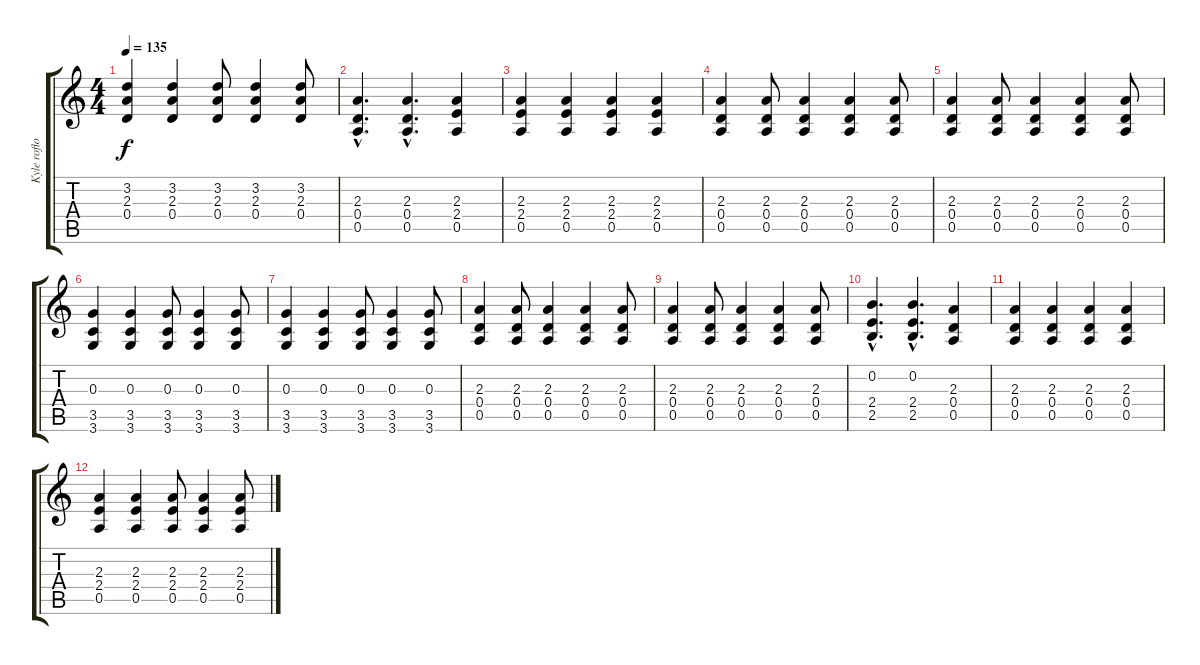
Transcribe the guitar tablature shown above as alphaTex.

\track ("Kyle roflolomg" "Kyle roflo") {instrument acousticguitarnylon}
\staff {score tabs}
\tuning (E4 B3 G3 D3 A2 E2) {hide}
\ts (4 4)
\tempo 135
\clef g2
\ks c
(3.2 2.3 0.4).4{dy f} (3.2 2.3 0.4).4 (3.2 2.3 0.4).8 (3.2 2.3 0.4).4 (3.2 2.3 0.4).8 |
(2.3{hac} 0.4{hac} 0.5{hac}).4{d} (2.3{hac} 0.4{hac} 0.5{hac}).4{d} (2.3 2.4 0.5).4 |
(2.3 2.4 0.5).4 (2.3 2.4 0.5).4 (2.3 2.4 0.5).4 (2.3 2.4 0.5).4 |
(2.3 0.4 0.5).4 (2.3 0.4 0.5).8 (2.3 0.4 0.5).4 (2.3 0.4 0.5).4 (2.3 0.4 0.5).8 |
(2.3 0.4 0.5).4 (2.3 0.4 0.5).8 (2.3 0.4 0.5).4 (2.3 0.4 0.5).4 (2.3 0.4 0.5).8 |
(0.3 3.5 3.6).4 (0.3 3.5 3.6).4 (0.3 3.5 3.6).8 (0.3 3.5 3.6).4 (0.3 3.5 3.6).8 |
(0.3 3.5 3.6).4 (0.3 3.5 3.6).4 (0.3 3.5 3.6).8 (0.3 3.5 3.6).4 (0.3 3.5 3.6).8 |
(2.3 0.4 0.5).4 (2.3 0.4 0.5).8 (2.3 0.4 0.5).4 (2.3 0.4 0.5).4 (2.3 0.4 0.5).8 |
(2.3 0.4 0.5).4 (2.3 0.4 0.5).8 (2.3 0.4 0.5).4 (2.3 0.4 0.5).4 (2.3 0.4 0.5).8 |
(0.2{hac} 2.4{hac} 2.5{hac}).4{d} (0.2{hac} 2.4{hac} 2.5{hac}).4{d} (2.3 0.4 0.5).4 |
(2.3 0.4 0.5).4 (2.3 0.4 0.5).4 (2.3 0.4 0.5).4 (2.3 0.4 0.5).4 |
(2.3 2.4 0.5).4 (2.3 2.4 0.5).4 (2.3 2.4 0.5).8 (2.3 2.4 0.5).4 (2.3 2.4 0.5).8
